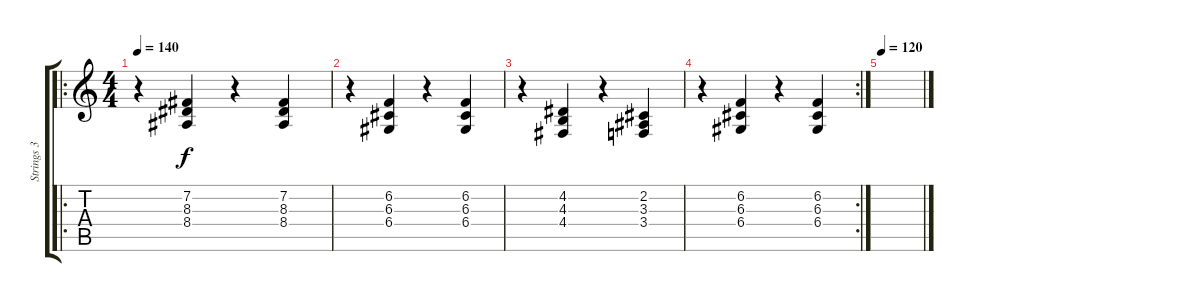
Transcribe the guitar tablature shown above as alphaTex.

\track ("Strings 3" "Strings 3") {instrument stringensemble1}
\staff {score tabs}
\tuning (E4 B3 G3 D3 A2 E2) {hide}
\ro
\ts (4 4)
\tempo 140
\clef g2
\ks c
r.4{dy f volume 10} (7.2 8.3 8.4).4 r.4 (7.2 8.3 8.4).4 |
r.4 (6.2 6.3 6.4).4 r.4 (6.2 6.3 6.4).4 |
r.4 (4.2 4.3 4.4).4 r.4 (2.2 3.3 3.4).4 |
\rc 2
r.4 (6.2 6.3 6.4).4 r.4 (6.2 6.3 6.4).4 |
\tempo 120
